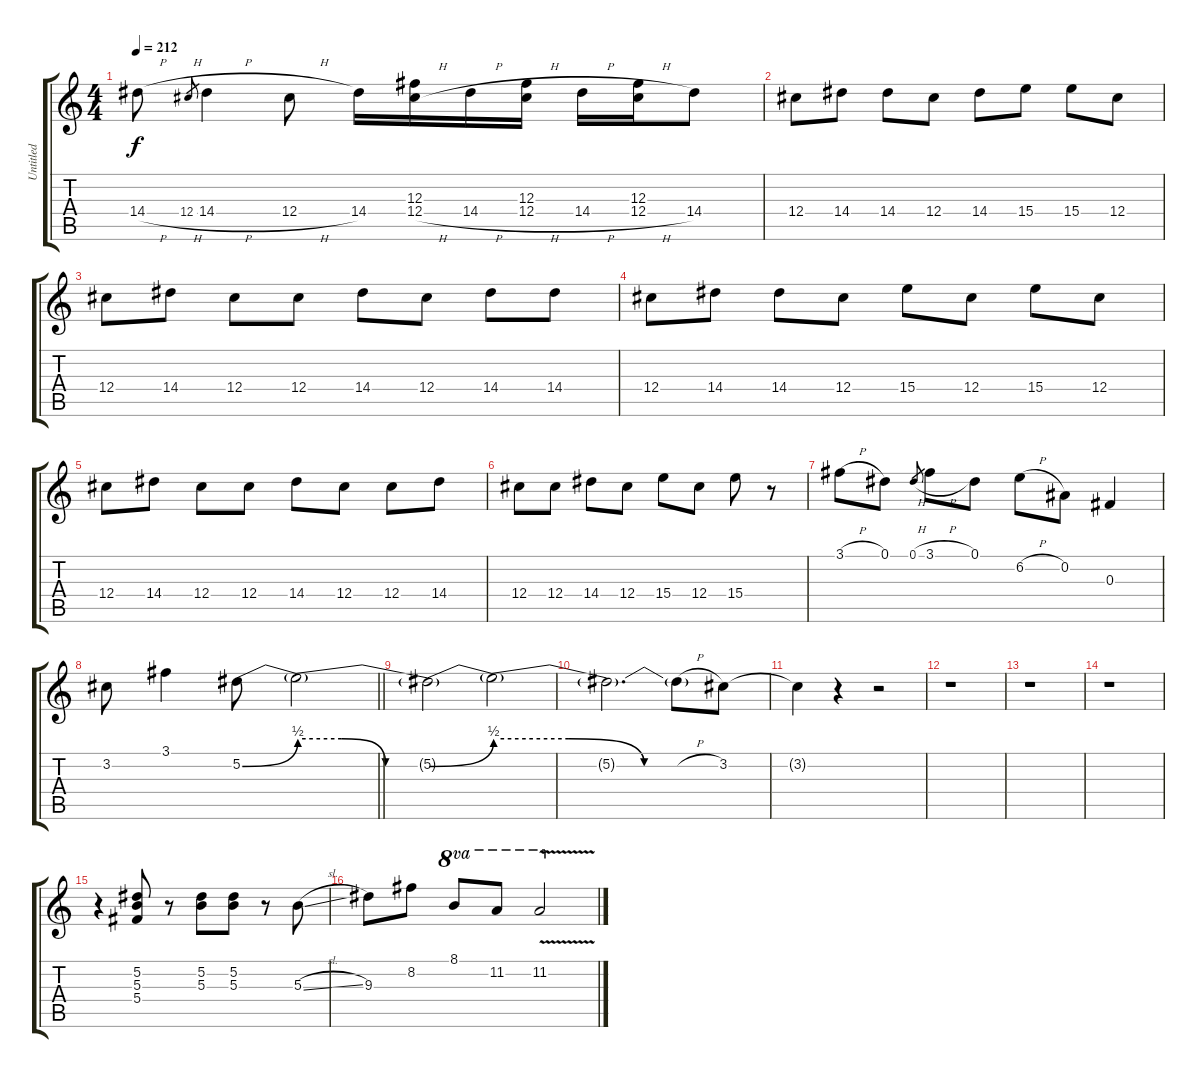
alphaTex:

\track ("Untitled" "Untitled") {instrument distortionguitar}
\staff {score tabs}
\tuning (Eb4 Bb3 Gb3 Db3 Ab2 Eb2) {hide}
\ts (4 4)
\tempo 212
\clef g2
\ks c
14.4{h}.8{dy f} 12.4{h}.8{gr} 14.4{h}.4 12.4{h}.8 14.4.16 (12.3 12.4{h}).16 14.4{h}.16 (12.3 12.4{h}).16 14.4{h}.16 (12.3 12.4{h}).16 14.4.8 |
12.4.8 14.4.8 14.4.8 12.4.8 14.4.8 15.4.8 15.4.8 12.4.8 |
12.4.8 14.4.8 12.4.8 12.4.8 14.4.8 12.4.8 14.4.8 14.4.8 |
12.4.8 14.4.8 14.4.8 12.4.8 15.4.8 12.4.8 15.4.8 12.4.8 |
12.4.8 14.4.8 12.4.8 12.4.8 14.4.8 12.4.8 12.4.8 14.4.8 |
12.4.8 12.4.8 14.4.8 12.4.8 15.4.8 12.4.8 15.4.8 r.8 |
3.1{h}.8 0.1.8 0.1{h}.8{gr} 3.1{h}.8 0.1.8 6.2{h}.8 0.2.8 0.3.4 |
\barLineRight lightlight
3.2.8 3.1.4 5.2{be (bend 0 0 60 2)}.8 5.2{be (custom 0 2 20 2 40 0 60 0) t}.2 |
5.2{be (bend 0 0 60 2) t}.2 5.2{be (custom 0 2 20 2 40 0 60 0) t}.2 |
5.2{t}.2{d} 5.2{h t}.8 3.2.8 |
3.2{t}.4 r.4 r.2 |
r.1 |
r.1 |
r.1 |
r.4 (5.2 5.3 5.4).8 r.8 (5.2 5.3).8 (5.2 5.3).8 r.8 5.3{sl}.8 |
9.3.8 8.2.8 8.1.8{ot 8va} 11.2.8{ot 8va} 11.2{v}.2{ot 8va}
